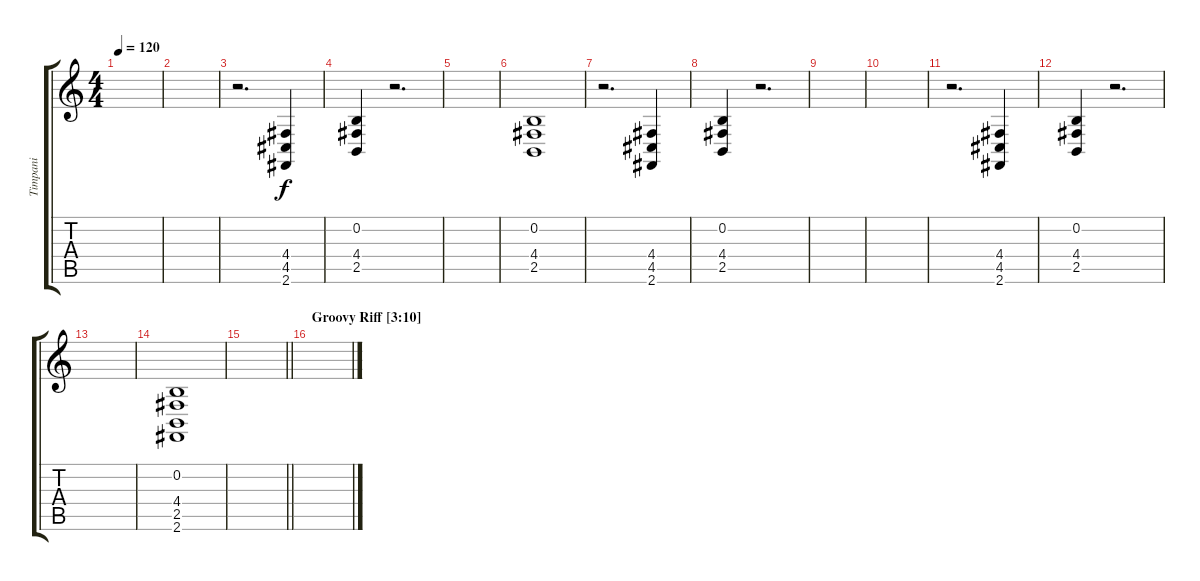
\track ("Timpani" "Timpani") {instrument timpani}
\staff {score tabs}
\tuning (E4 B3 G3 D3 A2 E2) {hide}
\ts (4 4)
\tempo 120
\clef g2
\ks c
|
|
r.2{d} (4.4 4.5 2.6).4 |
(0.2 4.4 2.5).4 r.2{d} |
|
(0.2 4.4 2.5).1 |
r.2{d} (4.4 4.5 2.6).4 |
(0.2 4.4 2.5).4 r.2{d} |
|
|
r.2{d} (4.4 4.5 2.6).4 |
(0.2 4.4 2.5).4 r.2{d} |
|
(0.2 4.4 2.5 2.6).1 |
\barLineRight lightlight
|
\section ("" "Groovy Riff [3:10]")
